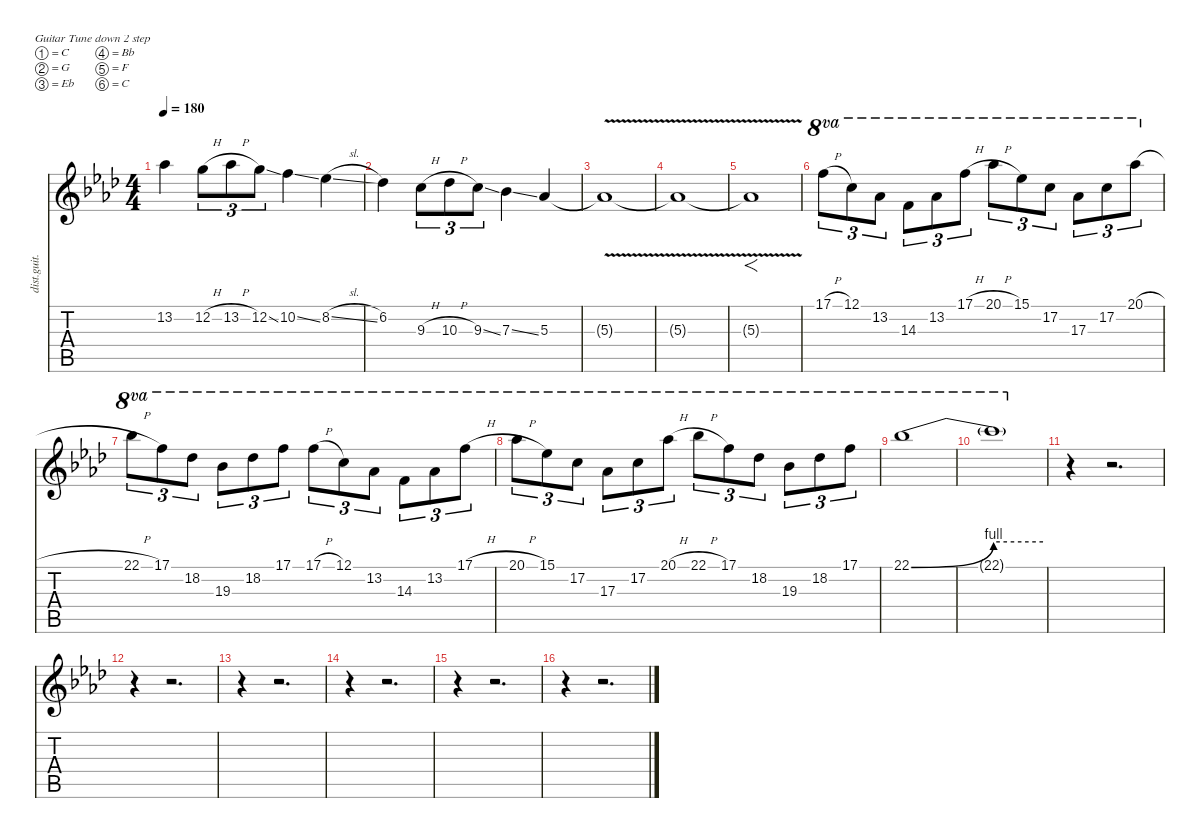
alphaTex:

\defaultSystemsLayout 4
\hideDynamics
\bracketExtendMode nobrackets
\track ("Sam" "dist.guit.") {instrument distortionguitar}
\staff {score tabs}
\tuning (C4 G3 Eb3 Bb2 F2 C2)
\ts (4 4)
\tempo 180
\clef g2
\ks fminor
13.2{acc b}.4{dy f beam Down} 12.2{h acc forcenatural}.8{tu (3 2) beam Down} 13.2{h acc b}.8{tu (3 2) beam Down} 12.2{ss acc forcenatural}.8{tu (3 2) beam Down} 10.2{ss acc forcenatural}.4{beam Down} 8.2{sl acc b}.4{beam Down} |
6.2{acc b}.4{beam Down} 9.3{h acc forcenatural}.8{tu (3 2) beam Down} 10.3{h acc b}.8{tu (3 2) beam Down} 9.3{ss acc forcenatural}.8{tu (3 2) beam Down} 7.3{ss acc b}.4{beam Down} 5.3{acc b}.4{beam Up} |
5.3{v t acc b}.1{beam Up} |
5.3{v t acc b}.1{dy mf beam Up} |
5.3{v t acc b}.1{f dy f beam Up} |
17.1{h acc forcenatural}.8{tu (3 2) ot 8va beam Down} 12.1{acc forcenatural}.8{tu (3 2) ot 8va beam Down} 13.2{acc b}.8{tu (3 2) ot 8va beam Down} 14.3{acc forcenatural}.8{tu (3 2) ot 8va beam Down} 13.2{acc b}.8{tu (3 2) ot 8va beam Down} 17.1{h acc forcenatural}.8{tu (3 2) ot 8va beam Down} 20.1{h acc b}.8{tu (3 2) ot 8va beam Down} 15.1{acc b}.8{tu (3 2) ot 8va beam Down} 17.2{acc forcenatural}.8{tu (3 2) ot 8va beam Down} 17.3{acc b}.8{tu (3 2) ot 8va beam Down} 17.2{acc forcenatural}.8{tu (3 2) ot 8va beam Down} 20.1{h acc b}.8{tu (3 2) ot 8va beam Down} |
22.1{h acc b}.8{tu (3 2) ot 8va beam Down} 17.1{acc forcenatural}.8{tu (3 2) ot 8va beam Down} 18.2{acc b}.8{tu (3 2) ot 8va beam Down} 19.3{acc b}.8{tu (3 2) ot 8va beam Down} 18.2{acc b}.8{tu (3 2) ot 8va beam Down} 17.1{acc forcenatural}.8{tu (3 2) ot 8va beam Down} 17.1{h acc forcenatural}.8{tu (3 2) ot 8va beam Down} 12.1{acc forcenatural}.8{tu (3 2) ot 8va beam Down} 13.2{acc b}.8{tu (3 2) ot 8va beam Down} 14.3{acc forcenatural}.8{tu (3 2) ot 8va beam Down} 13.2{acc b}.8{tu (3 2) ot 8va beam Down} 17.1{h acc forcenatural}.8{tu (3 2) ot 8va beam Down} |
20.1{h acc b}.8{tu (3 2) ot 8va beam Down} 15.1{acc b}.8{tu (3 2) ot 8va beam Down} 17.2{acc forcenatural}.8{tu (3 2) ot 8va beam Down} 17.3{acc b}.8{tu (3 2) ot 8va beam Down} 17.2{acc forcenatural}.8{tu (3 2) ot 8va beam Down} 20.1{h acc b}.8{tu (3 2) ot 8va beam Down} 22.1{h acc b}.8{tu (3 2) ot 8va beam Down} 17.1{acc forcenatural}.8{tu (3 2) ot 8va beam Down} 18.2{acc b}.8{tu (3 2) ot 8va beam Down} 19.3{acc b}.8{tu (3 2) ot 8va beam Down} 18.2{acc b}.8{tu (3 2) ot 8va beam Down} 17.1{acc forcenatural}.8{tu (3 2) ot 8va beam Down} |
22.1{be (bend 0 0 60 4) acc b}.1{ot 8va beam Down} |
22.1{be (hold 0 4 60 4) t}.1{ot 8va beam Down} |
r.4{beam Down} r.2{d beam Down} |
r.4{beam Down} r.2{d beam Down} |
r.4{beam Down} r.2{d beam Down} |
r.4{beam Down} r.2{d beam Down} |
r.4{beam Down} r.2{d beam Down} |
r.4{beam Down} r.2{d beam Down}
